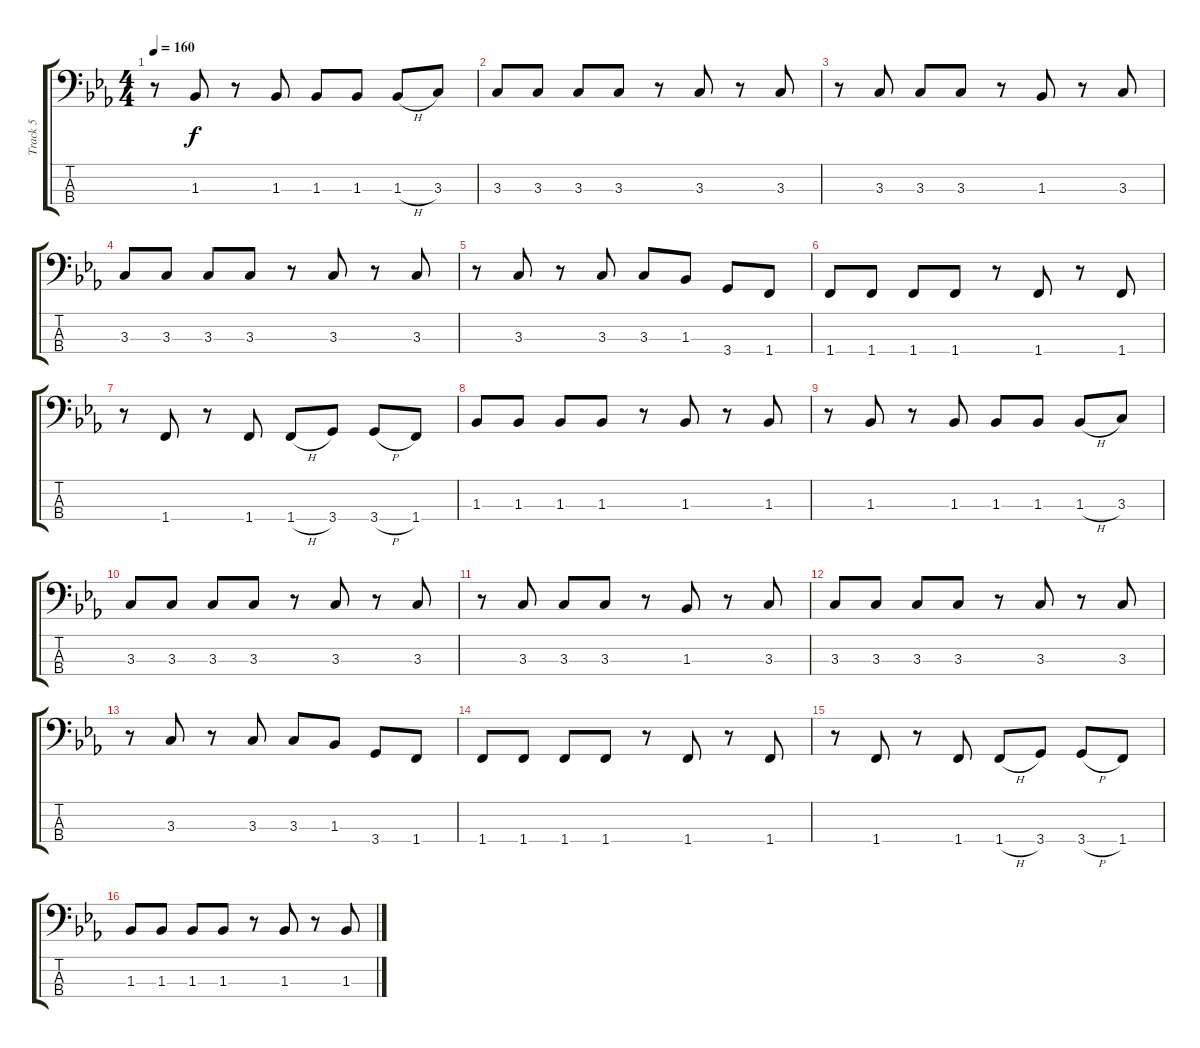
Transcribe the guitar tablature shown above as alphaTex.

\track ("Track 5" "Track 5") {instrument electricbassfinger}
\staff {score tabs}
\tuning (G2 D2 A1 E1) {hide}
\ts (4 4)
\tempo 160
\clef f4
\ks cminor
r.8{dy f} 1.3.8 r.8 1.3.8 1.3.8 1.3.8 1.3{h}.8 3.3.8 |
3.3.8 3.3.8 3.3.8 3.3.8 r.8 3.3.8 r.8 3.3.8 |
r.8 3.3.8 3.3.8 3.3.8 r.8 1.3.8 r.8 3.3.8 |
3.3.8 3.3.8 3.3.8 3.3.8 r.8 3.3.8 r.8 3.3.8 |
r.8 3.3.8 r.8 3.3.8 3.3.8 1.3.8 3.4.8 1.4.8 |
1.4.8 1.4.8 1.4.8 1.4.8 r.8 1.4.8 r.8 1.4.8 |
r.8 1.4.8 r.8 1.4.8 1.4{h}.8 3.4.8 3.4{h}.8 1.4.8 |
1.3.8 1.3.8 1.3.8 1.3.8 r.8 1.3.8 r.8 1.3.8 |
r.8 1.3.8 r.8 1.3.8 1.3.8 1.3.8 1.3{h}.8 3.3.8 |
3.3.8 3.3.8 3.3.8 3.3.8 r.8 3.3.8 r.8 3.3.8 |
r.8 3.3.8 3.3.8 3.3.8 r.8 1.3.8 r.8 3.3.8 |
3.3.8 3.3.8 3.3.8 3.3.8 r.8 3.3.8 r.8 3.3.8 |
r.8 3.3.8 r.8 3.3.8 3.3.8 1.3.8 3.4.8 1.4.8 |
1.4.8 1.4.8 1.4.8 1.4.8 r.8 1.4.8 r.8 1.4.8 |
r.8 1.4.8 r.8 1.4.8 1.4{h}.8 3.4.8 3.4{h}.8 1.4.8 |
1.3.8 1.3.8 1.3.8 1.3.8 r.8 1.3.8 r.8 1.3.8
